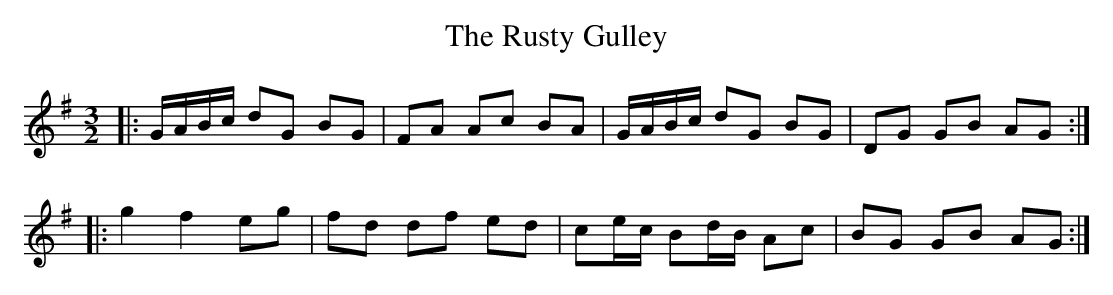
X:1
T: The Rusty Gulley
M: 3/2
L: 1/8
K: Gmaj
|:G/A/B/c/ dG BG|FA Ac BA|G/A/B/c/ dG BG|DG GB AG:|
|:g2 f2 eg|fd df ed|ce/c/ Bd/B/ Ac|BG GB AG:|
